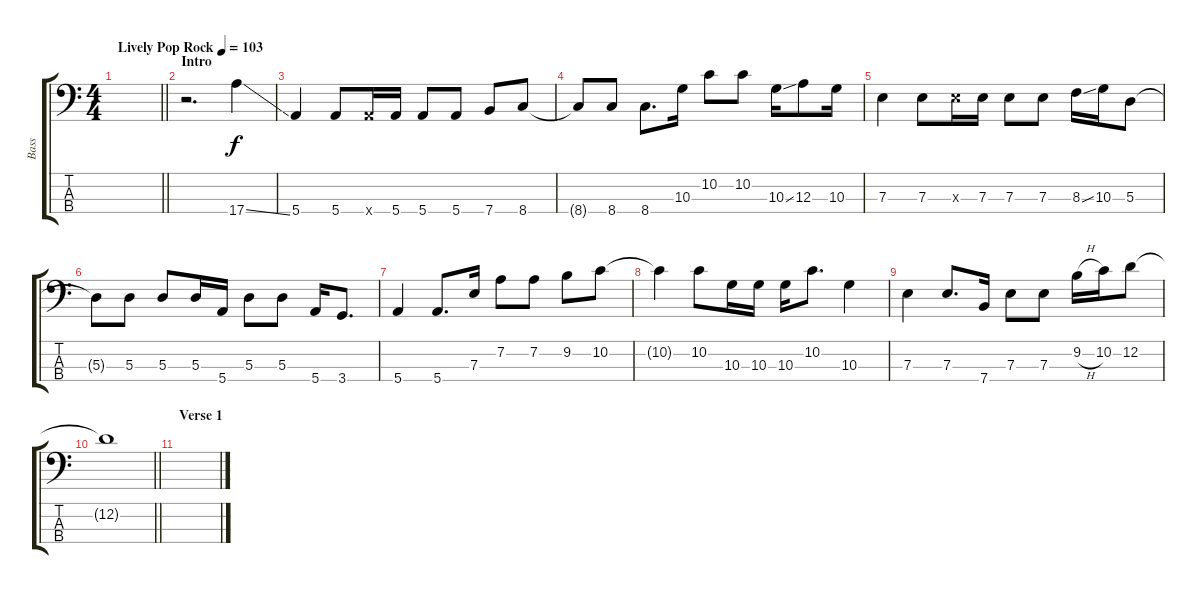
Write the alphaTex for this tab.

\track ("Bass" "Bass") {instrument electricbassfinger}
\staff {score tabs}
\tuning (G2 D2 A1 E1) {hide}
\ts (4 4)
\tempo (103 "Lively Pop Rock")
\clef f4
\barLineRight lightlight
\ks c
|
\section ("" "Intro")
r.2{d} 17.4{ss}.4 |
5.4.4 5.4.8 5.4{x}.16 5.4.16 5.4.8 5.4.8 7.4.8 8.4.8 |
8.4{t}.8 8.4.8 8.4.8{d} 10.3.16 10.2.8 10.2.8 10.3{ss}.16 12.3.8 10.3.16 |
7.3.4 7.3.8 7.3{x}.16 7.3.16 7.3.8 7.3.8 8.3{ss}.16 10.3.16 5.3.8 |
5.3{t}.8 5.3.8 5.3.8 5.3.16 5.4.16 5.3.8 5.3.8 5.4.16 3.4.8{d} |
5.4.4 5.4.8{d} 7.3.16 7.2.8 7.2.8 9.2.8 10.2.8 |
10.2{t}.4 10.2.8 10.3.16 10.3.16 10.3.16 10.2.8{d} 10.3.4 |
7.3.4 7.3.8{d} 7.4.16 7.3.8 7.3.8 9.2{h}.16 10.2.16 12.2.8 |
\barLineRight lightlight
12.2{t}.1 |
\section ("" "Verse 1")
